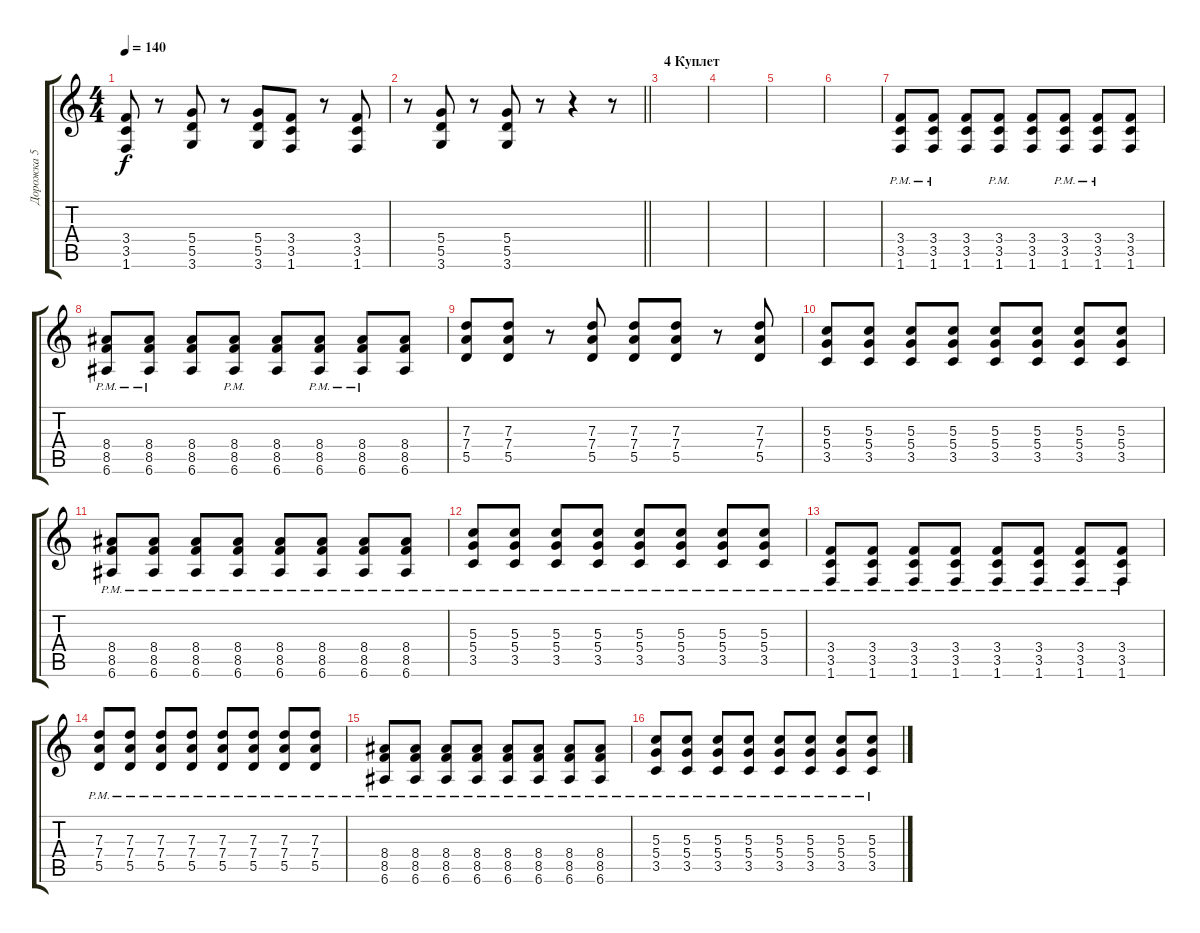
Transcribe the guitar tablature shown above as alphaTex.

\track ("Дорожка 5" "Дорожка 5") {instrument distortionguitar}
\staff {score tabs}
\tuning (E4 B3 G3 D3 A2 E2) {hide}
\ts (4 4)
\tempo 140
\clef g2
\ks c
(3.4 3.5 1.6).8{dy f} r.8 (5.4 5.5 3.6).8 r.8 (5.4 5.5 3.6).8 (3.4 3.5 1.6).8 r.8 (3.4 3.5 1.6).8 |
\barLineRight lightlight
r.8 (5.4 5.5 3.6).8 r.8 (5.4 5.5 3.6).8 r.8 r.4 r.8 |
\section ("" "4 Куплет")
|
|
|
|
(3.4{pm} 3.5{pm} 1.6{pm}).8 (3.4{pm} 3.5{pm} 1.6{pm}).8 (3.4 3.5 1.6).8 (3.4 3.5{pm} 1.6).8 (3.4 3.5 1.6).8 (3.4{pm} 3.5{pm} 1.6{pm}).8 (3.4{pm} 3.5{pm} 1.6{pm}).8 (3.4 3.5 1.6).8 |
(8.4{pm} 8.5{pm} 6.6{pm}).8 (8.4{pm} 8.5{pm} 6.6{pm}).8 (8.4 8.5 6.6).8 (8.4 8.5{pm} 6.6).8 (8.4 8.5 6.6).8 (8.4{pm} 8.5{pm} 6.6{pm}).8 (8.4{pm} 8.5{pm} 6.6{pm}).8 (8.4 8.5 6.6).8 |
(7.3 7.4 5.5).8 (7.3 7.4 5.5).8 r.8 (7.3 7.4 5.5).8 (7.3 7.4 5.5).8 (7.3 7.4 5.5).8 r.8 (7.3 7.4 5.5).8 |
(5.3 5.4 3.5).8 (5.3 5.4 3.5).8 (5.3 5.4 3.5).8 (5.3 5.4 3.5).8 (5.3 5.4 3.5).8 (5.3 5.4 3.5).8 (5.3 5.4 3.5).8 (5.3 5.4 3.5).8 |
(8.4{pm} 8.5{pm} 6.6{pm}).8 (8.4{pm} 8.5{pm} 6.6{pm}).8 (8.4{pm} 8.5{pm} 6.6{pm}).8 (8.4{pm} 8.5{pm} 6.6{pm}).8 (8.4{pm} 8.5{pm} 6.6{pm}).8 (8.4{pm} 8.5{pm} 6.6{pm}).8 (8.4{pm} 8.5{pm} 6.6{pm}).8 (8.4{pm} 8.5{pm} 6.6{pm}).8 |
(5.3{pm} 5.4{pm} 3.5{pm}).8 (5.3{pm} 5.4{pm} 3.5{pm}).8 (5.3{pm} 5.4{pm} 3.5{pm}).8 (5.3{pm} 5.4{pm} 3.5{pm}).8 (5.3{pm} 5.4{pm} 3.5{pm}).8 (5.3{pm} 5.4{pm} 3.5{pm}).8 (5.3{pm} 5.4{pm} 3.5{pm}).8 (5.3{pm} 5.4{pm} 3.5{pm}).8 |
(3.4{pm} 3.5{pm} 1.6{pm}).8 (3.4{pm} 3.5{pm} 1.6{pm}).8 (3.4{pm} 3.5{pm} 1.6{pm}).8 (3.4{pm} 3.5{pm} 1.6{pm}).8 (3.4{pm} 3.5{pm} 1.6{pm}).8 (3.4{pm} 3.5{pm} 1.6{pm}).8 (3.4{pm} 3.5{pm} 1.6{pm}).8 (3.4{pm} 3.5{pm} 1.6{pm}).8 |
(7.3{pm} 7.4{pm} 5.5{pm}).8 (7.3{pm} 7.4{pm} 5.5{pm}).8 (7.3{pm} 7.4{pm} 5.5{pm}).8 (7.3{pm} 7.4{pm} 5.5{pm}).8 (7.3{pm} 7.4{pm} 5.5{pm}).8 (7.3{pm} 7.4{pm} 5.5{pm}).8 (7.3{pm} 7.4{pm} 5.5{pm}).8 (7.3{pm} 7.4{pm} 5.5{pm}).8 |
(8.4{pm} 8.5{pm} 6.6{pm}).8 (8.4{pm} 8.5{pm} 6.6{pm}).8 (8.4{pm} 8.5{pm} 6.6{pm}).8 (8.4{pm} 8.5{pm} 6.6{pm}).8 (8.4{pm} 8.5{pm} 6.6{pm}).8 (8.4{pm} 8.5{pm} 6.6{pm}).8 (8.4{pm} 8.5{pm} 6.6{pm}).8 (8.4{pm} 8.5{pm} 6.6{pm}).8 |
(5.3{pm} 5.4{pm} 3.5{pm}).8 (5.3{pm} 5.4{pm} 3.5{pm}).8 (5.3{pm} 5.4{pm} 3.5{pm}).8 (5.3{pm} 5.4{pm} 3.5{pm}).8 (5.3{pm} 5.4{pm} 3.5{pm}).8 (5.3{pm} 5.4{pm} 3.5{pm}).8 (5.3{pm} 5.4{pm} 3.5{pm}).8 (5.3{pm} 5.4{pm} 3.5{pm}).8
